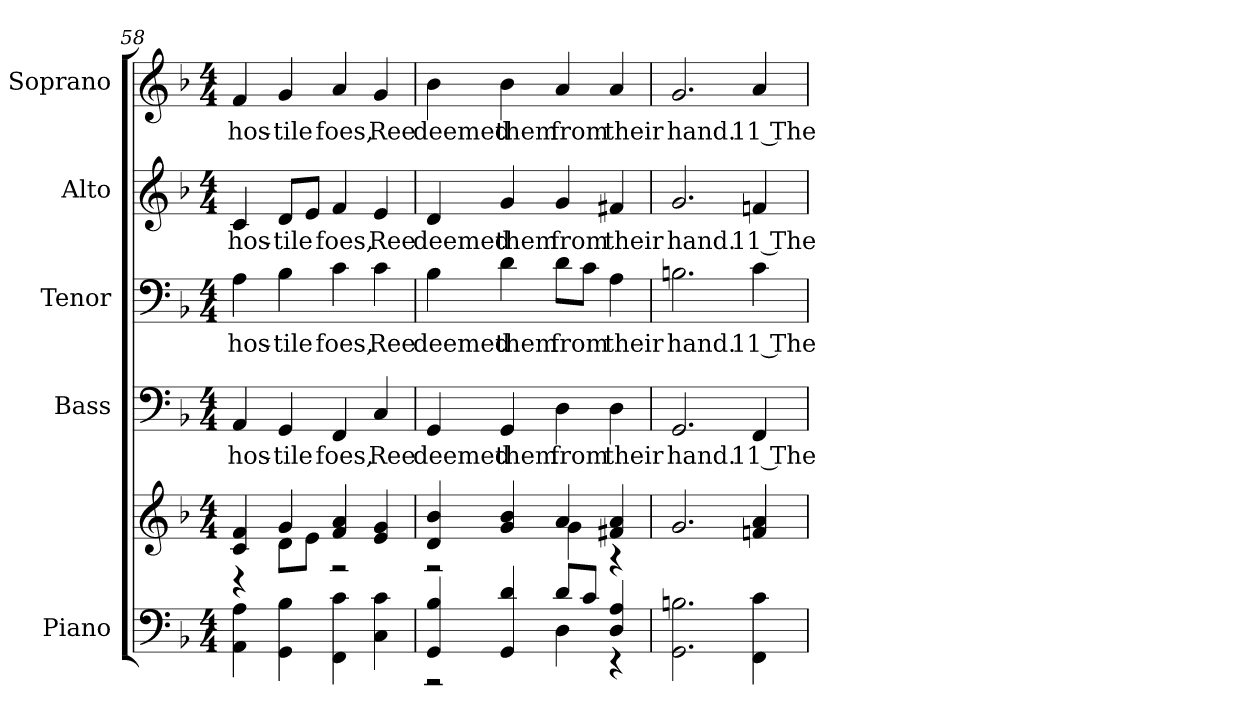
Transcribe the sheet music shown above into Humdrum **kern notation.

**kern	**kern	**kern	**text	**kern	**text	**kern	**text	**kern	**text
*part5	*part5	*part4	*part4	*part3	*part3	*part2	*part2	*part1	*part1
*staff6	*staff5	*staff4	*staff4	*staff3	*staff3	*staff2	*staff2	*staff1	*staff1
*I"Piano	*	*I"Bass	*	*I"Tenor	*	*I"Alto	*	*I"Soprano	*
*I'Pno.	*	*I'B.	*	*I'T.	*	*I'A.	*	*I'S.	*
!!LO:LB:g=z
*clefF4	*clefG2	*clefF4	*	*clefF4	*	*clefG2	*	*clefG2	*
*k[b-]	*k[b-]	*k[b-]	*	*k[b-]	*	*k[b-]	*	*k[b-]	*
*F:	*F:	*F:	*	*F:	*	*F:	*	*F:	*
*M4/4	*M4/4	*M4/4	*	*M4/4	*	*M4/4	*	*M4/4	*
=58	=58	=58	=58	=58	=58	=58	=58	=58	=58
*	*^	*	*	*	*	*	*	*	*
!	!	!	!	!LO:LY:b:color=#000000	!	!	!	!	!	!
!	!	!	!	!	!	!LO:LY:b:color=#000000	!	!	!	!
!	!	!	!	!	!	!	!	!LO:LY:b:color=#000000	!	!
!	!	!	!	!	!	!	!	!	!	!LO:LY:b:color=#000000
4AAi\ 4Ai	4ci/ 4fi	4r	4AAi/	hos-	4Ai\	hos-	4ci/	hos-	4fi/	hos-
!	!	!	!	!LO:LY:b:color=#000000	!	!	!	!	!	!
!	!	!	!	!	!	!LO:LY:b:color=#000000	!	!	!	!
!	!	!	!	!	!	!	!	!LO:LY:b:color=#000000	!	!
!	!	!	!	!	!	!	!	!	!	!LO:LY:b:color=#000000
4GGi\ 4B-i	4gi/	8di\L	4GGi/	-tile	4B-i\	-tile	8di/L	-tile	4gi/	-tile
.	.	8ei\J	.	.	.	.	8ei/J	.	.	.
!	!	!	!	!LO:LY:b:color=#000000	!	!	!	!	!	!
!	!	!	!	!	!	!LO:LY:b:color=#000000	!	!	!	!
!	!	!	!	!	!	!	!	!LO:LY:b:color=#000000	!	!
!	!	!	!	!	!	!	!	!	!	!LO:LY:b:color=#000000
4FFi\ 4ci	4fi/ 4ai	2r	4FFi/	foes,	4ci\	foes,	4fi/	foes,	4ai/	foes,
!	!	!	!	!LO:LY:b:color=#000000	!	!	!	!	!	!
!	!	!	!	!	!	!LO:LY:b:color=#000000	!	!	!	!
!	!	!	!	!	!	!	!	!LO:LY:b:color=#000000	!	!
!	!	!	!	!	!	!	!	!	!	!LO:LY:b:color=#000000
4Ci\ 4ci	4ei/ 4gi	.	4Ci/	Ree	4ci\	Ree	4ei/	Ree	4gi/	Ree
=59	=59	=59	=59	=59	=59	=59	=59	=59	=59	=59
*^	*	*	*	*	*	*	*	*	*	*
!	!	!	!	!	!LO:LY:b:color=#000000	!	!	!	!	!	!
!	!	!	!	!	!	!	!LO:LY:b:color=#000000	!	!	!	!
!	!	!	!	!	!	!	!	!	!LO:LY:b:color=#000000	!	!
!	!	!	!	!	!	!	!	!	!	!	!LO:LY:b:color=#000000
4GGi/ 4B-i	2r	4di/ 4b-i	2r	4GGi/	deemed	4B-i\	deemed	4di/	deemed	4b-i\	deemed
!	!	!	!	!	!LO:LY:b:color=#000000	!	!	!	!	!	!
!	!	!	!	!	!	!	!LO:LY:b:color=#000000	!	!	!	!
!	!	!	!	!	!	!	!	!	!LO:LY:b:color=#000000	!	!
!	!	!	!	!	!	!	!	!	!	!	!LO:LY:b:color=#000000
4GGi/ 4di	.	4gi/ 4b-i	.	4GGi/	them	4di\	them	4gi/	them	4b-i\	them
!	!	!	!	!	!LO:LY:b:color=#000000	!	!	!	!	!	!
!	!	!	!	!	!	!	!LO:LY:b:color=#000000	!	!	!	!
!	!	!	!	!	!	!	!	!	!LO:LY:b:color=#000000	!	!
!	!	!	!	!	!	!	!	!	!	!	!LO:LY:b:color=#000000
8di/L	4Di\	4ai/	4gi\	4Di\	from	8di\L	from	4gi/	from	4ai/	from
8ci/J	.	.	.	.	.	8ci\J	.	.	.	.	.
!	!	!	!	!	!LO:LY:b:color=#000000	!	!	!	!	!	!
!	!	!	!	!	!	!	!LO:LY:b:color=#000000	!	!	!	!
!	!	!	!	!	!	!	!	!	!LO:LY:b:color=#000000	!	!
!	!	!	!	!	!	!	!	!	!	!	!LO:LY:b:color=#000000
4Di/ 4Ai	4r	4f#Xi/ 4ai	4r	4Di\	their	4Ai\	their	4f#Xi/	their	4ai/	their
*v	*v	*	*	*	*	*	*	*	*	*	*
*	*v	*v	*	*	*	*	*	*	*	*
=60	=60	=60	=60	=60	=60	=60	=60	=60	=60
*^	*^	*	*	*	*	*	*	*	*
!	!	!	!	!	!LO:LY:b:color=#000000	!	!	!	!	!	!
*v	*v	*	*	*	*	*	*	*	*	*	*
*	*v	*v	*	*	*	*	*	*	*	*
*^	*^	*	*	*	*	*	*	*	*
!	!	!	!	!	!	!	!LO:LY:b:color=#000000	!	!	!	!
*v	*v	*	*	*	*	*	*	*	*	*	*
*	*v	*v	*	*	*	*	*	*	*	*
*^	*^	*	*	*	*	*	*	*	*
!	!	!	!	!	!	!	!	!	!LO:LY:b:color=#000000	!	!
*v	*v	*	*	*	*	*	*	*	*	*	*
*	*v	*v	*	*	*	*	*	*	*	*
*^	*^	*	*	*	*	*	*	*	*
!	!	!	!	!	!	!	!	!	!	!	!LO:LY:b:color=#000000
*v	*v	*	*	*	*	*	*	*	*	*	*
*	*v	*v	*	*	*	*	*	*	*	*
2.GGi\ 2.Bni	2.gi/	2.GGi/	hand.	2.Bni\	hand.	2.gi/	hand.	2.gi/	hand.
!	!	!	!LO:LY:b:color=#000000	!	!	!	!	!	!
!	!	!	!	!	!LO:LY:b:color=#000000	!	!	!	!
!	!	!	!	!	!	!	!LO:LY:b:color=#000000	!	!
!	!	!	!	!	!	!	!	!	!LO:LY:b:color=#000000
4FFi\ 4ci	4fni/ 4ai	4FFi/	11 The	4ci\	11 The	4fni/	11 The	4ai/	11 The
=	=	=	=	=	=	=	=	=	=
*-	*-	*-	*-	*-	*-	*-	*-	*-	*-
